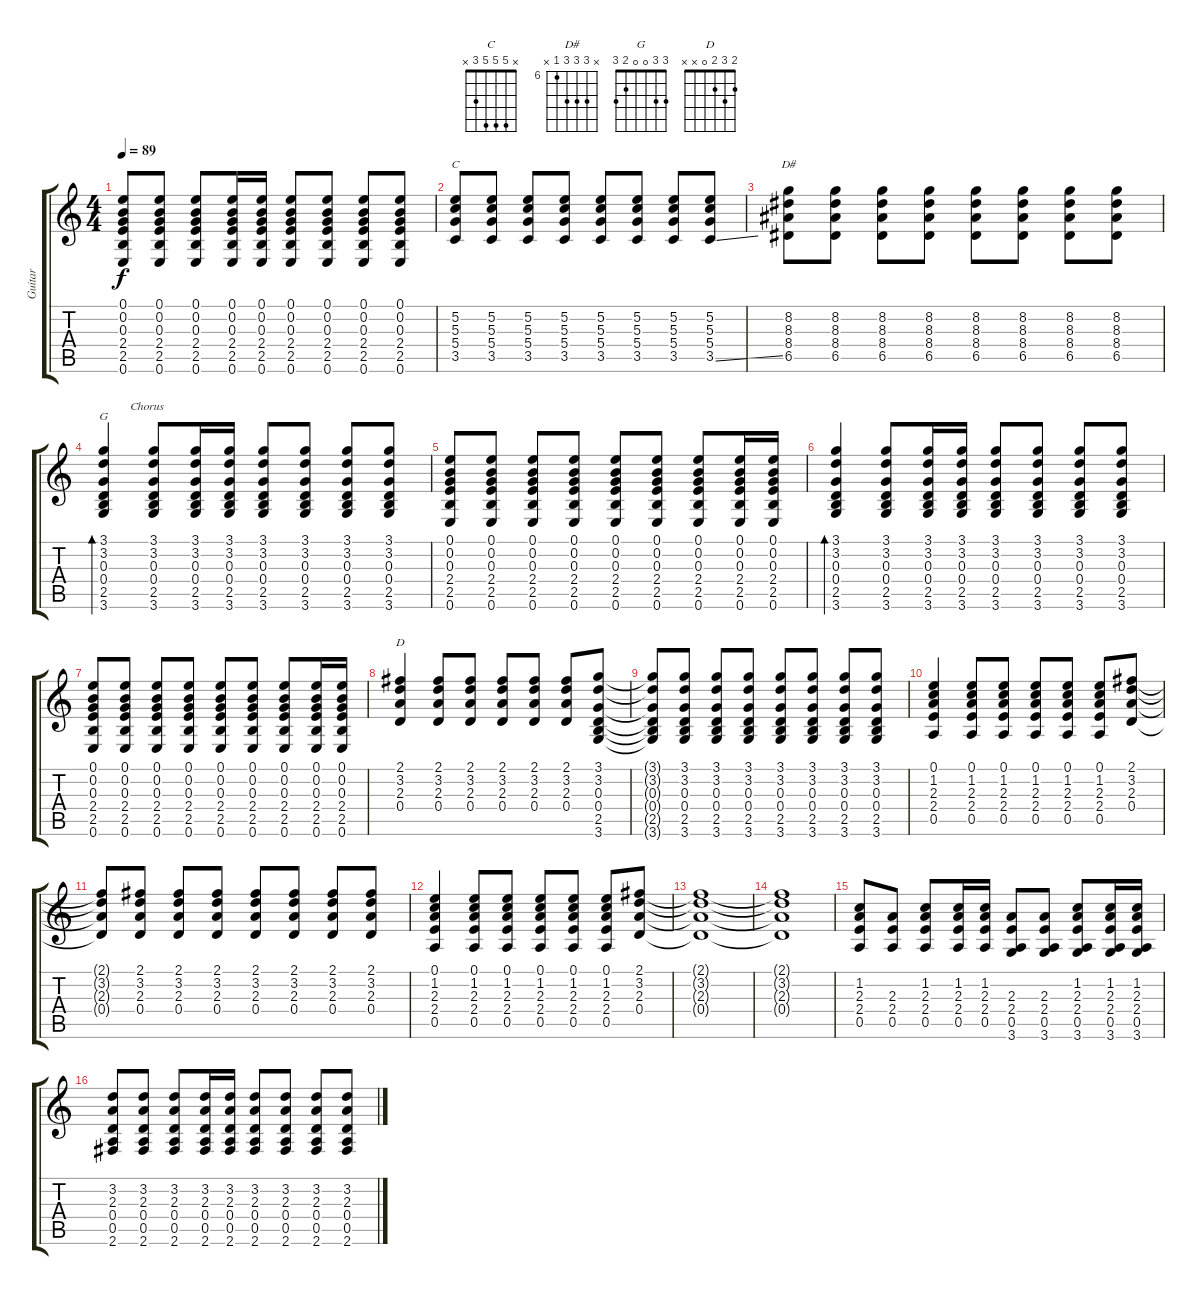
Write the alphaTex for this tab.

\track ("Guitar" "Guitar") {instrument acousticguitarsteel}
\staff {score tabs}
\tuning (E4 B3 G3 D3 A2 E2) {hide}
\chord ("C" x 5 5 5 3 x)
\chord ("D#" x 8 8 8 6 x) {firstfret 6}
\chord ("G" 3 3 0 0 2 3)
\chord ("D" 2 3 2 0 x x)
\ts (4 4)
\tempo 89
\clef g2
\ks c
(0.1 0.2 0.3 2.4 2.5 0.6).8{dy f} (0.1 0.2 0.3 2.4 2.5 0.6).8 (0.1 0.2 0.3 2.4 2.5 0.6).8 (0.1 0.2 0.3 2.4 2.5 0.6).16 (0.1 0.2 0.3 2.4 2.5 0.6).16 (0.1 0.2 0.3 2.4 2.5 0.6).8 (0.1 0.2 0.3 2.4 2.5 0.6).8 (0.1 0.2 0.3 2.4 2.5 0.6).8 (0.1 0.2 0.3 2.4 2.5 0.6).8 |
(5.2 5.3 5.4 3.5).8{ch "C"} (5.2 5.3 5.4 3.5).8 (5.2 5.3 5.4 3.5).8 (5.2 5.3 5.4 3.5).8 (5.2 5.3 5.4 3.5).8 (5.2 5.3 5.4 3.5).8 (5.2 5.3 5.4 3.5).8 (5.2 5.3 5.4 3.5{ss}).8 |
(8.2 8.3 8.4 6.5).8{ch "D#"} (8.2 8.3 8.4 6.5).8 (8.2 8.3 8.4 6.5).8 (8.2 8.3 8.4 6.5).8 (8.2 8.3 8.4 6.5).8 (8.2 8.3 8.4 6.5).8 (8.2 8.3 8.4 6.5).8 (8.2 8.3 8.4 6.5).8 |
(3.1 3.2 0.3 0.4 2.5 3.6).4{bd 60 ch "G" txt "         Chorus"} (3.1 3.2 0.3 0.4 2.5 3.6).8 (3.1 3.2 0.3 0.4 2.5 3.6).16 (3.1 3.2 0.3 0.4 2.5 3.6).16 (3.1 3.2 0.3 0.4 2.5 3.6).8 (3.1 3.2 0.3 0.4 2.5 3.6).8 (3.1 3.2 0.3 0.4 2.5 3.6).8 (3.1 3.2 0.3 0.4 2.5 3.6).8 |
(0.1 0.2 0.3 2.4 2.5 0.6).8 (0.1 0.2 0.3 2.4 2.5 0.6).8 (0.1 0.2 0.3 2.4 2.5 0.6).8 (0.1 0.2 0.3 2.4 2.5 0.6).8 (0.1 0.2 0.3 2.4 2.5 0.6).8 (0.1 0.2 0.3 2.4 2.5 0.6).8 (0.1 0.2 0.3 2.4 2.5 0.6).8 (0.1 0.2 0.3 2.4 2.5 0.6).16 (0.1 0.2 0.3 2.4 2.5 0.6).16 |
(3.1 3.2 0.3 0.4 2.5 3.6).4{bd 60} (3.1 3.2 0.3 0.4 2.5 3.6).8 (3.1 3.2 0.3 0.4 2.5 3.6).16 (3.1 3.2 0.3 0.4 2.5 3.6).16 (3.1 3.2 0.3 0.4 2.5 3.6).8 (3.1 3.2 0.3 0.4 2.5 3.6).8 (3.1 3.2 0.3 0.4 2.5 3.6).8 (3.1 3.2 0.3 0.4 2.5 3.6).8 |
(0.1 0.2 0.3 2.4 2.5 0.6).8 (0.1 0.2 0.3 2.4 2.5 0.6).8 (0.1 0.2 0.3 2.4 2.5 0.6).8 (0.1 0.2 0.3 2.4 2.5 0.6).8 (0.1 0.2 0.3 2.4 2.5 0.6).8 (0.1 0.2 0.3 2.4 2.5 0.6).8 (0.1 0.2 0.3 2.4 2.5 0.6).8 (0.1 0.2 0.3 2.4 2.5 0.6).16 (0.1 0.2 0.3 2.4 2.5 0.6).16 |
(2.1 3.2 2.3 0.4).4{ch "D"} (2.1 3.2 2.3 0.4).8 (2.1 3.2 2.3 0.4).8 (2.1 3.2 2.3 0.4).8 (2.1 3.2 2.3 0.4).8 (2.1 3.2 2.3 0.4).8 (3.1 3.2 0.3 0.4 2.5 3.6).8 |
(3.1{t} 3.2{t} 0.3{t} 0.4{t} 2.5{t} 3.6{t}).8 (3.1 3.2 0.3 0.4 2.5 3.6).8 (3.1 3.2 0.3 0.4 2.5 3.6).8 (3.1 3.2 0.3 0.4 2.5 3.6).8 (3.1 3.2 0.3 0.4 2.5 3.6).8 (3.1 3.2 0.3 0.4 2.5 3.6).8 (3.1 3.2 0.3 0.4 2.5 3.6).8 (3.1 3.2 0.3 0.4 2.5 3.6).8 |
(0.1 1.2 2.3 2.4 0.5).4 (0.1 1.2 2.3 2.4 0.5).8 (0.1 1.2 2.3 2.4 0.5).8 (0.1 1.2 2.3 2.4 0.5).8 (0.1 1.2 2.3 2.4 0.5).8 (0.1 1.2 2.3 2.4 0.5).8 (2.1 3.2 2.3 0.4).8 |
(2.1{t} 3.2{t} 2.3{t} 0.4{t}).8 (2.1 3.2 2.3 0.4).8 (2.1 3.2 2.3 0.4).8 (2.1 3.2 2.3 0.4).8 (2.1 3.2 2.3 0.4).8 (2.1 3.2 2.3 0.4).8 (2.1 3.2 2.3 0.4).8 (2.1 3.2 2.3 0.4).8 |
(0.1 1.2 2.3 2.4 0.5).4 (0.1 1.2 2.3 2.4 0.5).8 (0.1 1.2 2.3 2.4 0.5).8 (0.1 1.2 2.3 2.4 0.5).8 (0.1 1.2 2.3 2.4 0.5).8 (0.1 1.2 2.3 2.4 0.5).8 (2.1 3.2 2.3 0.4).8 |
(2.1{t} 3.2{t} 2.3{t} 0.4{t}).1 |
(2.1{t} 3.2{t} 2.3{t} 0.4{t}).1 |
(1.2 2.3 2.4 0.5).8 (2.3 2.4 0.5).8 (1.2 2.3 2.4 0.5).8 (1.2 2.3 2.4 0.5).16 (1.2 2.3 2.4 0.5).16 (2.3 2.4 0.5 3.6).8 (2.3 2.4 0.5 3.6).8 (1.2 2.3 2.4 0.5 3.6).8 (1.2 2.3 2.4 0.5 3.6).16 (1.2 2.3 2.4 0.5 3.6).16 |
(3.2 2.3 0.4 0.5 2.6).8 (3.2 2.3 0.4 0.5 2.6).8 (3.2 2.3 0.4 0.5 2.6).8 (3.2 2.3 0.4 0.5 2.6).16 (3.2 2.3 0.4 0.5 2.6).16 (3.2 2.3 0.4 0.5 2.6).8 (3.2 2.3 0.4 0.5 2.6).8 (3.2 2.3 0.4 0.5 2.6).8 (3.2 2.3 0.4 0.5 2.6).8
